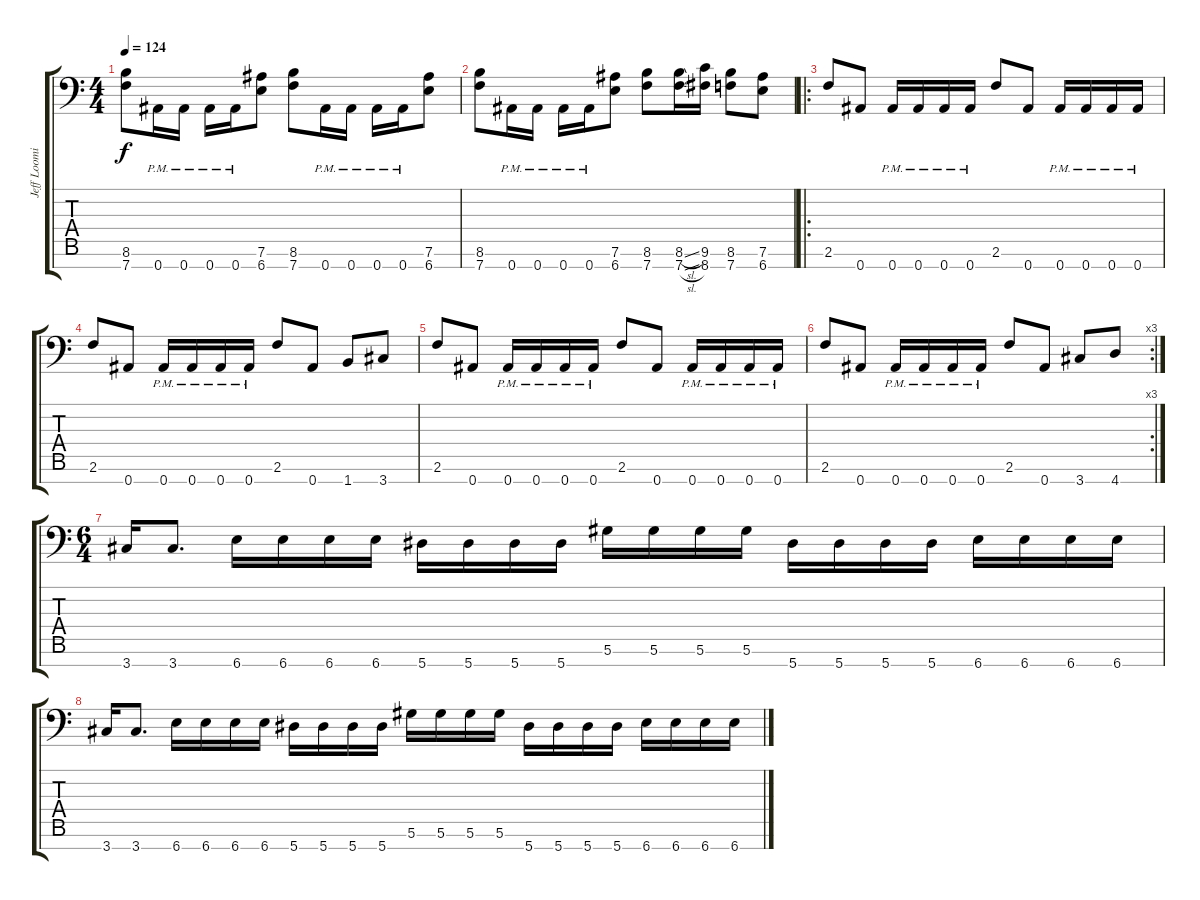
\track ("Jeff Loomis Rhythm" "Jeff Loomi") {instrument distortionguitar}
\staff {score tabs}
\tuning (Eb4 Bb3 Gb3 Db3 Ab2 Eb2 Bb1) {hide}
\ts (4 4)
\tempo 124
\clef f4
\ks c
(8.6 7.7).8{dy f} 0.7{pm}.16 0.7{pm}.16 0.7{pm}.16 0.7{pm}.16 (7.6 6.7).8 (8.6 7.7).8 0.7{pm}.16 0.7{pm}.16 0.7{pm}.16 0.7{pm}.16 (7.6 6.7).8 |
(8.6 7.7).8 0.7{pm}.16 0.7{pm}.16 0.7{pm}.16 0.7{pm}.16 (7.6 6.7).8 (8.6 7.7).8 (8.6{sl} 7.7{sl}).16 (9.6 8.7).16 (8.6 7.7).8 (7.6 6.7).8 |
\ro
2.6.8 0.7.8 0.7{pm}.16 0.7{pm}.16 0.7{pm}.16 0.7{pm}.16 2.6.8 0.7.8 0.7{pm}.16 0.7{pm}.16 0.7{pm}.16 0.7{pm}.16 |
2.6.8 0.7.8 0.7{pm}.16 0.7{pm}.16 0.7{pm}.16 0.7{pm}.16 2.6.8 0.7.8 1.7.8 3.7.8 |
2.6.8 0.7.8 0.7{pm}.16 0.7{pm}.16 0.7{pm}.16 0.7{pm}.16 2.6.8 0.7.8 0.7{pm}.16 0.7{pm}.16 0.7{pm}.16 0.7{pm}.16 |
\rc 3
2.6.8 0.7.8 0.7{pm}.16 0.7{pm}.16 0.7{pm}.16 0.7{pm}.16 2.6.8 0.7.8 3.7.8 4.7.8 |
\ts (6 4)
3.7.16 3.7.8{d} 6.7.16 6.7.16 6.7.16 6.7.16 5.7.16 5.7.16 5.7.16 5.7.16 5.6.16 5.6.16 5.6.16 5.6.16 5.7.16 5.7.16 5.7.16 5.7.16 6.7.16 6.7.16 6.7.16 6.7.16 |
3.7.16 3.7.8{d} 6.7.16 6.7.16 6.7.16 6.7.16 5.7.16 5.7.16 5.7.16 5.7.16 5.6.16 5.6.16 5.6.16 5.6.16 5.7.16 5.7.16 5.7.16 5.7.16 6.7.16 6.7.16 6.7.16 6.7.16
